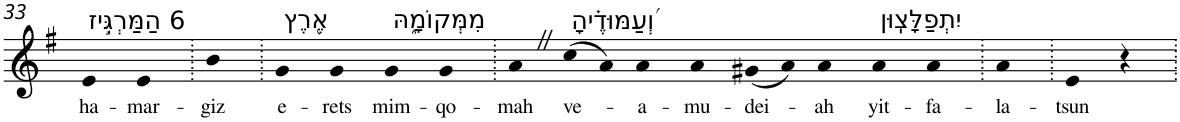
**kern	**text
*part1	*part1
*staff1	*staff1
*I"Piano	*
*I'Pno	*
!!LO:PB:g=z
*clefG2	*
*k[f#]	*
*G:	*
=33	=33
!LO:TX:a:t=6 הַמַּרְגִּ֣יז	!
!	!LO:LY:b
4e	ha-
!	!LO:LY:b
4e	-mar-
=34.	=34.
!	!LO:LY:b
4b	-giz
=35.	=35.
!LO:TX:a:t=אֶ֭רֶץ	!
!	!LO:LY:b
4g	e-
!	!LO:LY:b
4g	-rets
!LO:TX:a:t=מִמְּקוֹמָ֑הּ	!
!	!LO:LY:b
4g	mim-
!	!LO:LY:b
4g	-qo-
=36.	=36.
!	!LO:LY:b
4aZ	-mah
!LO:TX:a:t=וְ֝עַמּוּדֶ֗יהָ	!
!	!LO:LY:b
(8cc	ve-
8a)	.
!	!LO:LY:b
4a	-a-
!	!LO:LY:b
4a	-mu-
!	!LO:LY:b
(8g#X	-dei-
8a)	.
!	!LO:LY:b
4a	-ah
!LO:TX:a:t=יִתְפַלָּצֽוּן	!
!	!LO:LY:b
4a	yit-
!	!LO:LY:b
4a	-fa-
=37.	=37.
!	!LO:LY:b
4a	-la-
=38.	=38.
!	!LO:LY:b
4e	-tsun
4r	.
=.	=.
*-	*-
